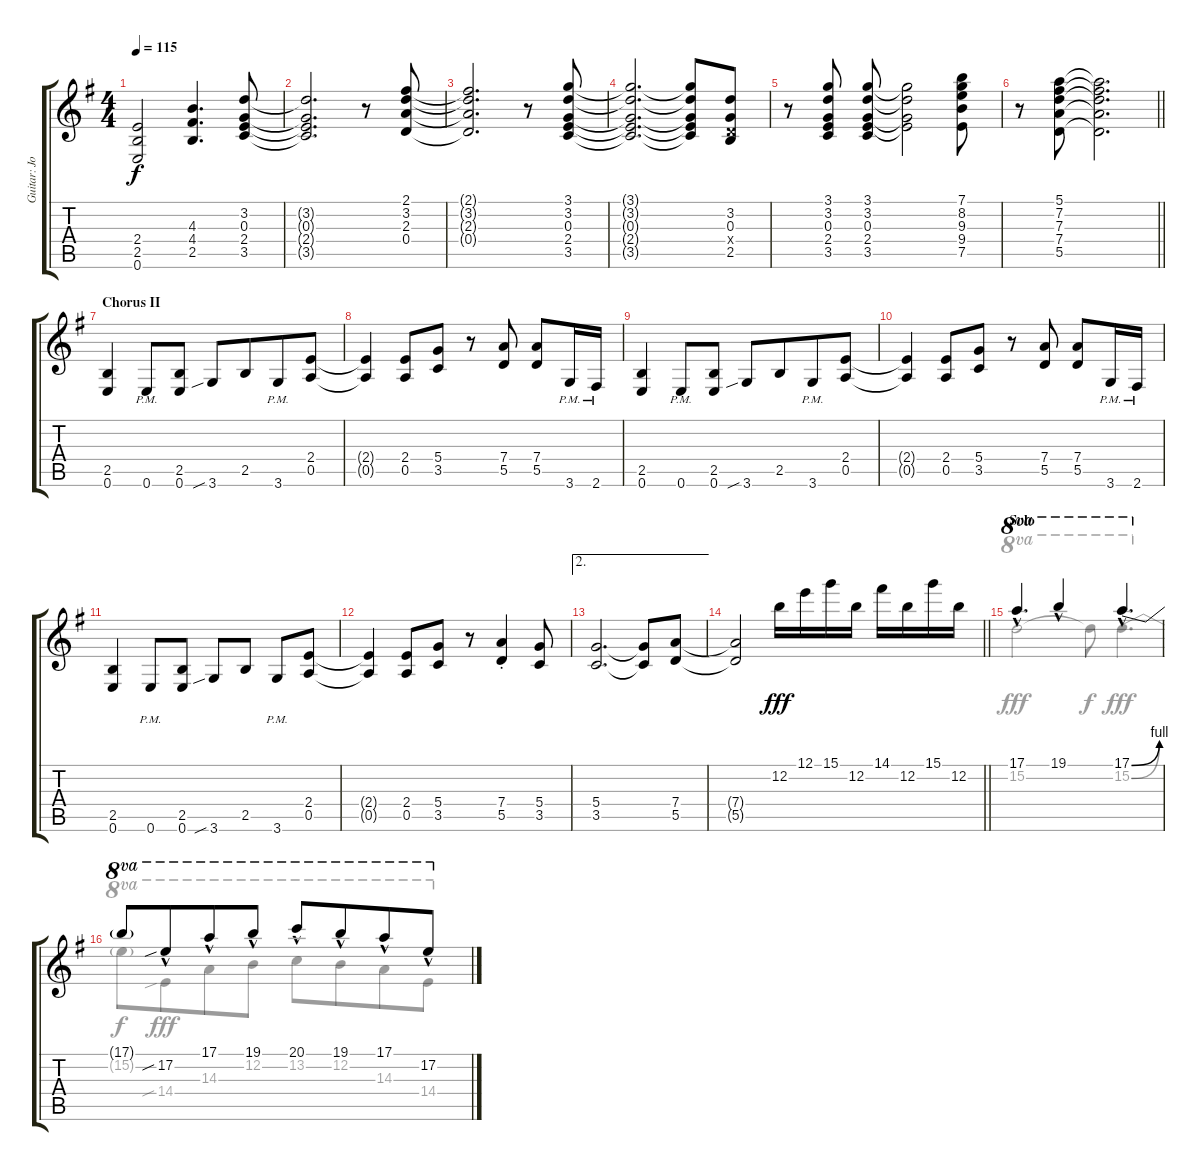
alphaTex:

\track ("Guitar: John" "Guitar: Jo") {instrument electricguitarclean}
\staff {score tabs}
\tuning (E4 B3 G3 D3 A2 E2) {hide}
\voice
\ts (4 4)
\tempo 115
\clef g2
\ks g
(2.4 2.5 0.6).2{dy f} (4.3 4.4 2.5).4{d} (3.2 0.3 2.4 3.5).8 |
(3.2{t} 0.3{t} 2.4{t} 3.5{t}).2{d} r.8 (2.1 3.2 2.3 0.4).8 |
(2.1{t} 3.2{t} 2.3{t} 0.4{t}).2{d} r.8 (3.1 3.2 0.3 2.4 3.5).8 |
(3.1{t} 3.2{t} 0.3{t} 2.4{t} 3.5{t}).2{d} (3.1{t} 3.2{t} 0.3{t} 2.4{t} 3.5{t}).8 (3.2 0.3 0.4{x} 2.5).8 |
r.8 (3.1 3.2 0.3 2.4 3.5).8 (3.1 3.2 0.3 2.4 3.5).8 (3.1{t} 3.2{t} 0.3{t} 2.4{t}).2 (7.1 8.2 9.3 9.4 7.5).8 |
\barLineRight lightlight
r.8 (5.1 7.2 7.3 7.4 5.5).8 (5.1{t} 7.2{t} 7.3{t} 7.4{t} 5.5{t}).2{d} |
\section ("" "Chorus II")
(2.5 0.6).4{instrument distortionguitar} 0.6{pm}.8 (2.5 0.6).8 3.6{sib}.8 2.5.8{beam merge} 3.6{pm}.8 (2.4 0.5).8 |
(2.4{t} 0.5{t}).4 (2.4 0.5).8 (5.4 3.5).8 r.8 (7.4 5.5).8 (7.4 5.5).8 3.6{pm}.16 2.6{pm}.16 |
(2.5 0.6).4 0.6{pm}.8 (2.5 0.6).8 3.6{sib}.8 2.5.8{beam merge} 3.6{pm}.8 (2.4 0.5).8 |
(2.4{t} 0.5{t}).4 (2.4 0.5).8 (5.4 3.5).8 r.8 (7.4 5.5).8 (7.4 5.5).8 3.6{pm}.16 2.6{pm}.16 |
(2.5 0.6).4 0.6{pm}.8 (2.5 0.6).8 3.6{sib}.8 2.5.8 3.6{pm}.8 (2.4 0.5).8 |
(2.4{t} 0.5{t}).4 (2.4 0.5).8 (5.4 3.5).8 r.8 (7.4{st} 5.5{st}).4 (5.4 3.5).8 |
\ae 2
(5.4 3.5).2{d} (5.4{t} 3.5{t}).8 (7.4 5.5).8 |
\barLineRight lightlight
(7.4{t} 5.5{t}).2 12.2.16{dy fff} 12.1.16 15.1.16 12.2.16 14.1.16 12.2.16 15.1.16 12.2.16 |
\section ("" "Solo")
17.1{hac}.4{d ot 8va volume 16 instrument overdrivenguitar} 19.1{hac}.4{ot 8va} 17.1{be (bend 0 0 60 4) hac}.4{d ot 8va} |
17.1{t}.8{ot 8va} 17.2{sib hac}.8{ot 8va beam merge} 17.1{hac}.8{ot 8va} 19.1{hac}.8{ot 8va} 20.1{hac}.8{ot 8va} 19.1{hac}.8{ot 8va beam merge} 17.1{hac}.8{ot 8va} 17.2{hac}.8{ot 8va}
\voice
\clef g2
\ottava regular
\simile none
\ks g
|
|
|
|
|
\barLineRight lightlight
|
|
|
|
|
|
|
|
\barLineRight lightlight
|
15.2.2{ot 8va} 15.2{t}.8{ot 8va dy f} 15.2{be (bend 0 0 60 4)}.4{d ot 8va dy fff} |
15.2{t}.8{ot 8va dy f} 14.4{sib}.8{ot 8va dy fff beam merge} 14.3.8{ot 8va} 12.2.8{ot 8va} 13.2.8{ot 8va} 12.2.8{ot 8va beam merge} 14.3.8{ot 8va} 14.4.8{ot 8va}
